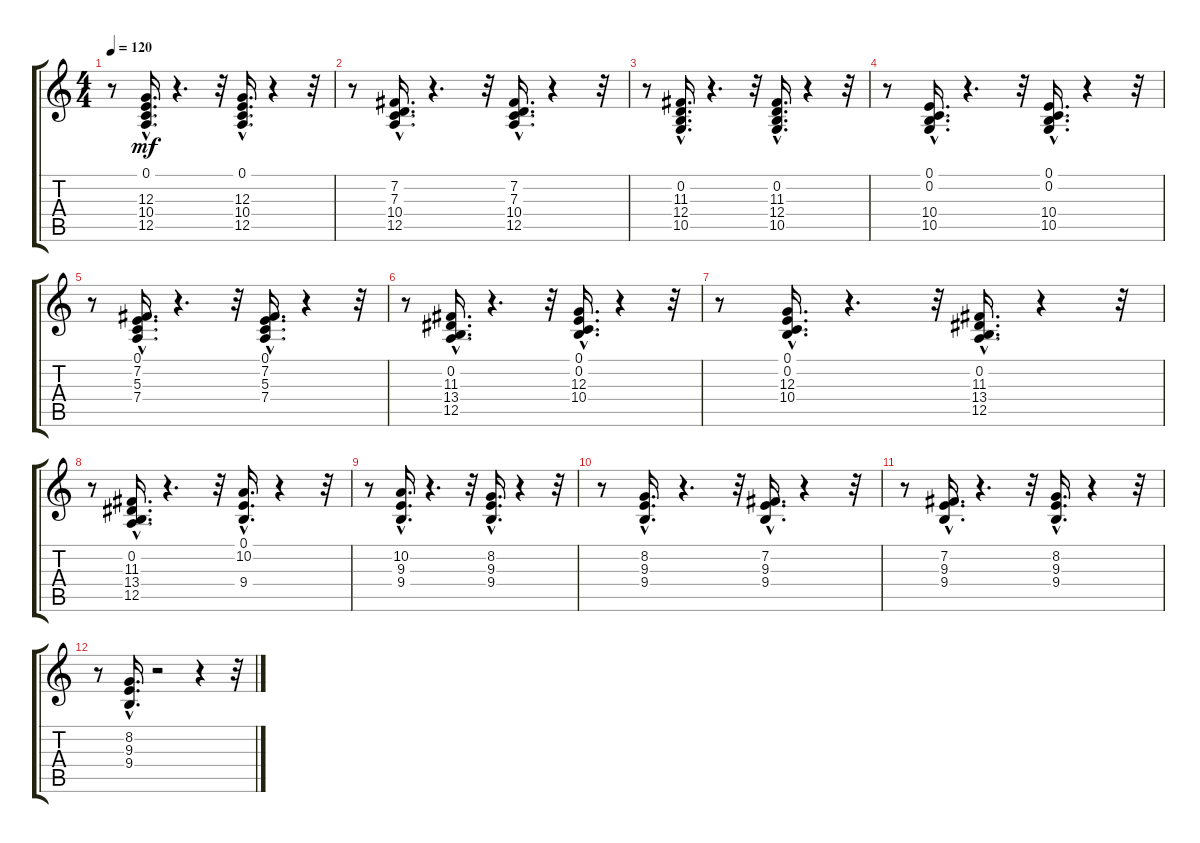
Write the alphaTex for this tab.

\track "" {instrument electricpiano1}
\staff {score tabs}
\tuning (E4 B3 G3 D3 A2 E2) {hide}
\ts (4 4)
\tempo 120
\clef g2
\ks c
r.8{dy mf} (0.1{hac} 12.3{hac} 10.4{hac} 12.5{hac}).16{d} r.4{d} r.32 (0.1{hac} 12.3{hac} 10.4{hac} 12.5{hac}).16{d} r.4 r.32 |
r.8 (7.2{hac} 7.3{hac} 10.4{hac} 12.5{hac}).16{d} r.4{d} r.32 (7.2{hac} 7.3{hac} 10.4{hac} 12.5{hac}).16{d} r.4 r.32 |
r.8 (0.2{hac} 11.3{hac} 12.4{hac} 10.5{hac}).16{d} r.4{d} r.32 (0.2{hac} 11.3{hac} 12.4{hac} 10.5{hac}).16{d} r.4 r.32 |
r.8 (0.1{hac} 0.2{hac} 10.4{hac} 10.5{hac}).16{d} r.4{d} r.32 (0.1{hac} 0.2{hac} 10.4{hac} 10.5{hac}).16{d} r.4 r.32 |
r.8 (0.1{hac} 7.2{hac} 5.3{hac} 7.4{hac}).16{d} r.4{d} r.32 (0.1{hac} 7.2{hac} 5.3{hac} 7.4{hac}).16{d} r.4 r.32 |
r.8 (0.2{hac} 11.3{hac} 13.4{hac} 12.5{hac}).16{d} r.4{d} r.32 (0.1{hac} 0.2{hac} 12.3{hac} 10.4{hac}).16{d} r.4 r.32 |
r.8 (0.1{hac} 0.2{hac} 12.3{hac} 10.4{hac}).16{d} r.4{d} r.32 (0.2{hac} 11.3{hac} 13.4{hac} 12.5{hac}).16{d} r.4 r.32 |
r.8 (0.2{hac} 11.3{hac} 13.4{hac} 12.5{hac}).16{d} r.4{d} r.32 (0.1{hac} 10.2{hac} 9.4{hac}).16{d} r.4 r.32 |
r.8 (10.2{hac} 9.3{hac} 9.4{hac}).16{d} r.4{d} r.32 (8.2{hac} 9.3{hac} 9.4{hac}).16{d} r.4 r.32 |
r.8 (8.2{hac} 9.3{hac} 9.4{hac}).16{d} r.4{d} r.32 (7.2{hac} 9.3{hac} 9.4{hac}).16{d} r.4 r.32 |
r.8 (7.2{hac} 9.3{hac} 9.4{hac}).16{d} r.4{d} r.32 (8.2{hac} 9.3{hac} 9.4{hac}).16{d} r.4 r.32 |
r.8 (8.2{hac} 9.3{hac} 9.4{hac}).16{d} r.2 r.4 r.32
